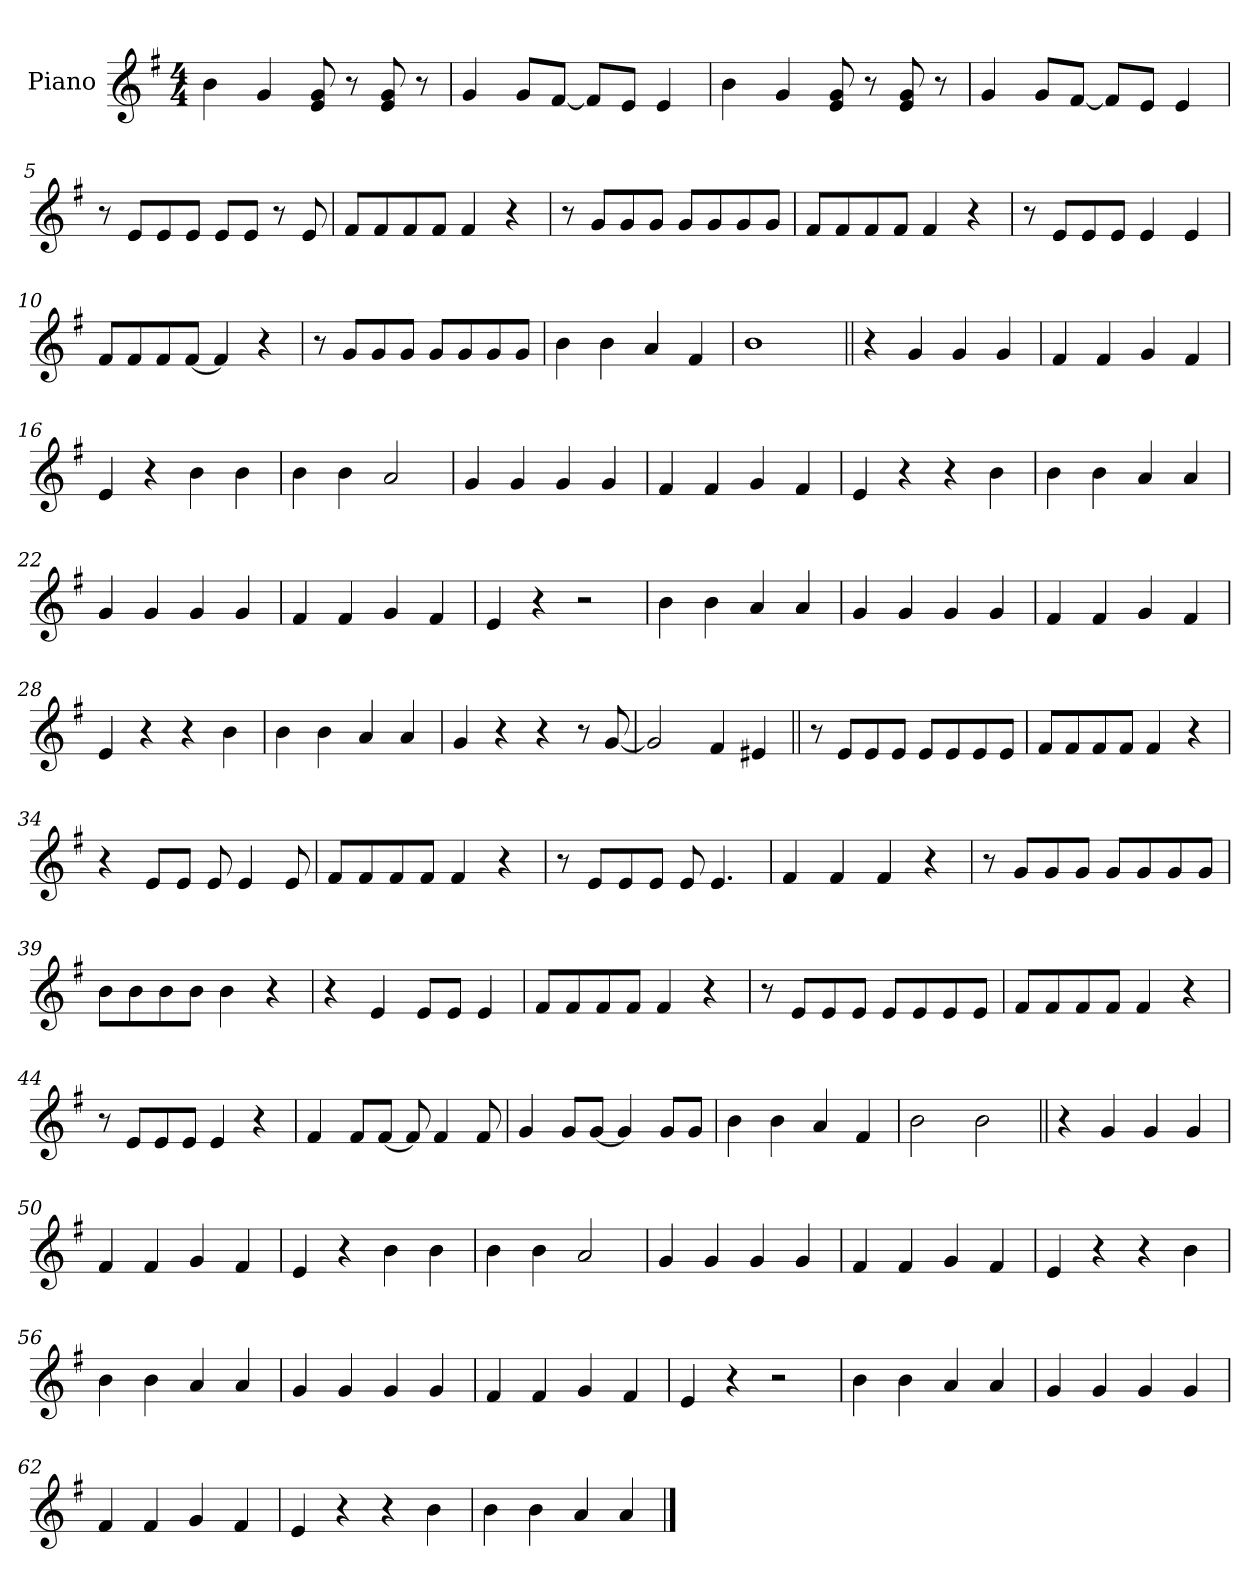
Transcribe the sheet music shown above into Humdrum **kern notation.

**kern
*part1
*staff1
*I"Piano
*I'Pno.
*clefG2
*k[f#]
*M4/4
*MM180
=1
4b
4g
8e! 8g!
8r
8e! 8g!
8r
=2
4g
8gL
[8f#J
8f#L]
8eJ
4e
=3
4b
4g
8e! 8g!
8r
8e! 8g!
8r
=4
4g
8gL
[8f#J
8f#L]
8eJ
4e
=5
8r
8eL
8e
8eJ
8eL
8eJ
8r
8e
=6
8f#L
8f#
8f#
8f#J
4f#
4r
=7
8r
8gL
8g
8gJ
8gL
8g
8g
8gJ
=8
8f#L
8f#
8f#
8f#J
4f#
4r
=9
8r
8eL
8e
8eJ
4e
4e
=10
8f#L
8f#
8f#
[8f#J
4f#]
4r
=11
8r
8gL
8g
8gJ
8gL
8g
8g
8gJ
=12
4b
4b
4a
4f#
=13
1b
=14||
4r
4g
4g
4g
=15
4f#
4f#
4g
4f#
=16
4e
4r
4b
4b
=17
4b
4b
2a
=18
4g
4g
4g
4g
=19
4f#
4f#
4g
4f#
=20
4e
4r
4r
4b
=21
4b
4b
4a
4a
=22
4g
4g
4g
4g
=23
4f#
4f#
4g
4f#
=24
4e
4r
2r
=25
4b
4b
4a
4a
=26
4g
4g
4g
4g
=27
4f#
4f#
4g
4f#
=28
4e
4r
4r
4b
=29
4b
4b
4a
4a
=30
4g
4r
4r
8r
[8g!
=31
2g!]
4f#!
4e#X!
=32||
8r
8eL
8e
8eJ
8eL
8e
8e
8eJ
=33
8f#L
8f#
8f#
8f#J
4f#
4r
=34
4r
8eL
8eJ
8e
4e
8e
=35
8f#L
8f#
8f#
8f#J
4f#
4r
=36
8r
8eL
8e
8eJ
8e
4.e
=37
4f#
4f#
4f#
4r
=38
8r
8gL
8g
8gJ
8gL
8g
8g
8gJ
=39
8bL
8b
8b
8bJ
4b
4r
=40
4r
4e
8eL
8eJ
4e
=41
8f#L
8f#
8f#
8f#J
4f#
4r
=42
8r
8eL
8e
8eJ
8eL
8e
8e
8eJ
=43
8f#L
8f#
8f#
8f#J
4f#
4r
=44
8r
8eL
8e
8eJ
4e
4r
=45
4f#
8f#L
[8f#J
8f#]
4f#
8f#
=46
4g
8gL
[8gJ
4g]
8gL
8gJ
=47
4b
4b
4a
4f#
=48
2b
2b
=49||
4r
4g
4g
4g
=50
4f#
4f#
4g
4f#
=51
4e
4r
4b
4b
=52
4b
4b
2a
=53
4g
4g
4g
4g
=54
4f#
4f#
4g
4f#
=55
4e
4r
4r
4b
=56
4b
4b
4a
4a
=57
4g
4g
4g
4g
=58
4f#
4f#
4g
4f#
=59
4e
4r
2r
=60
4b
4b
4a
4a
=61
4g
4g
4g
4g
=62
4f#
4f#
4g
4f#
=63
4e
4r
4r
4b
=64
4b
4b
4a
4a
==
*-
